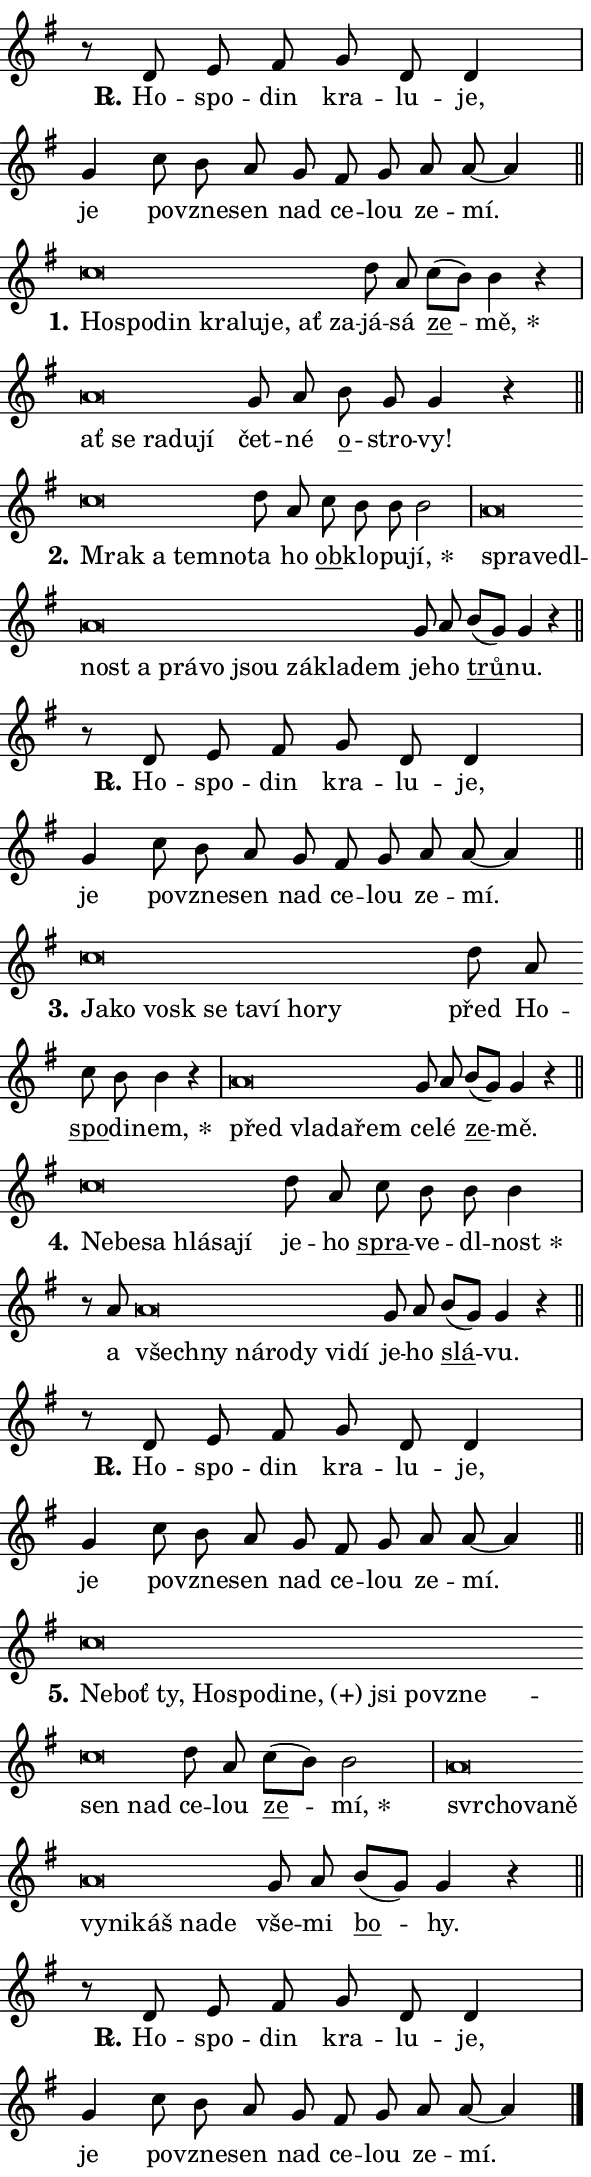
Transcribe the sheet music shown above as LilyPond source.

\version "2.24.0"
\header { tagline = "" }
\paper {
  indent = 0\cm
  top-margin = 0\cm
  right-margin = 0.13\cm % to fit lyric hyphens
  bottom-margin = 0\cm
  left-margin = 0\cm
  paper-width = 10\cm
  page-breaking = #ly:one-page-breaking
  system-system-spacing.basic-distance = #11
  score-system-spacing.basic-distance = #11
  ragged-last = ##f
}


%% Author: Thomas Morley
%% https://lists.gnu.org/archive/html/lilypond-user/2020-05/msg00002.html
#(define (line-position grob)
"Returns position of @var[grob} in current system:
   @code{'start}, if at first time-step
   @code{'end}, if at last time-step
   @code{'middle} otherwise
"
  (let* ((col (ly:item-get-column grob))
         (ln (ly:grob-object col 'left-neighbor))
         (rn (ly:grob-object col 'right-neighbor))
         (col-to-check-left (if (ly:grob? ln) ln col))
         (col-to-check-right (if (ly:grob? rn) rn col))
         (break-dir-left
           (and
             (ly:grob-property col-to-check-left 'non-musical #f)
             (ly:item-break-dir col-to-check-left)))
         (break-dir-right
           (and
             (ly:grob-property col-to-check-right 'non-musical #f)
             (ly:item-break-dir col-to-check-right))))
        (cond ((eqv? 1 break-dir-left) 'start)
              ((eqv? -1 break-dir-right) 'end)
              (else 'middle))))

#(define (tranparent-at-line-position vctor)
  (lambda (grob)
  "Relying on @code{line-position} select the relevant enry from @var{vctor}.
Used to determine transparency,"
    (case (line-position grob)
      ((end) (not (vector-ref vctor 0)))
      ((middle) (not (vector-ref vctor 1)))
      ((start) (not (vector-ref vctor 2))))))

noteHeadBreakVisibility =
#(define-music-function (break-visibility)(vector?)
"Makes @code{NoteHead}s transparent relying on @var{break-visibility}"
#{
  \override NoteHead.transparent =
    #(tranparent-at-line-position break-visibility)
#})

#(define delete-ledgers-for-transparent-note-heads
  (lambda (grob)
    "Reads whether a @code{NoteHead} is transparent.
If so this @code{NoteHead} is removed from @code{'note-heads} from
@var{grob}, which is supposed to be @code{LedgerLineSpanner}.
As a result ledgers are not printed for this @code{NoteHead}"
    (let* ((nhds-array (ly:grob-object grob 'note-heads))
           (nhds-list
             (if (ly:grob-array? nhds-array)
                 (ly:grob-array->list nhds-array)
                 '()))
           ;; Relies on the transparent-property being done before
           ;; Staff.LedgerLineSpanner.after-line-breaking is executed.
           ;; This is fragile ...
           (to-keep
             (remove
               (lambda (nhd)
                 (ly:grob-property nhd 'transparent #f))
               nhds-list)))
      ;; TODO find a better method to iterate over grob-arrays, similiar
      ;; to filter/remove etc for lists
      ;; For now rebuilt from scratch
      (set! (ly:grob-object grob 'note-heads)  '())
      (for-each
        (lambda (nhd)
          (ly:pointer-group-interface::add-grob grob 'note-heads nhd))
        to-keep))))

squashNotes = {
  \override NoteHead.X-extent = #'(-0.2 . 0.2)
  \override NoteHead.Y-extent = #'(-0.75 . 0)
  \override NoteHead.stencil =
    #(lambda (grob)
       (let ((pos (ly:grob-property grob 'staff-position)))
         (begin
           (if (< pos -7) (display "ERROR: Lower brevis then expected\n") (display ""))
           (if (<= pos -6) ly:text-interface::print ly:note-head::print))))
}
unSquashNotes = {
  \revert NoteHead.X-extent
  \revert NoteHead.Y-extent
  \revert NoteHead.stencil
}

hideNotes = \noteHeadBreakVisibility #begin-of-line-visible
unHideNotes = \noteHeadBreakVisibility #all-visible

% work-around for resetting accidentals
% https://lilypond.org/doc/v2.23/Documentation/notation/displaying-rhythms#unmetered-music
cadenzaMeasure = {
  \cadenzaOff
  \partial 1024 s1024
  \cadenzaOn
}

#(define-markup-command (accent layout props text) (markup?)
  "Underline accented syllable"
  (interpret-markup layout props
    #{\markup \override #'(offset . 4.3) \underline { #text }#}))

responsum = \markup \concat {
  "R" \hspace #-1.05 \path #0.1 #'((moveto 0 0.07) (lineto 0.9 0.8)) \hspace #0.05 "."
}

spaceSize = #0.6828661417322834 % exact space size for TeX Gyre Schola

\layout {
  \context {
    \Staff
    \remove "Time_signature_engraver"
    \override LedgerLineSpanner.after-line-breaking = #delete-ledgers-for-transparent-note-heads
  }
  \context {
    \Lyrics {
      \override LyricSpace.minimum-distance = \spaceSize
      \override LyricText.font-name = #"TeX Gyre Schola"
      \override LyricText.font-size = 1
      \override StanzaNumber.font-name = #"TeX Gyre Schola Bold"
      \override StanzaNumber.font-size = 1
    }
  }
  \context {
    \Score 
    \override NoteHead.text =
      #(lambda (grob) 
        (let ((pos (ly:grob-property grob 'staff-position)))
          #{\markup {
            \combine
              \halign #-0.55 \raise #(if (= pos -6) 0 0.5) \override #'(thickness . 2) \draw-line #'(3.2 . 0)
              \musicglyph "noteheads.sM1"
          }#}))
  }
}

% magnetic-lyrics.ily
%
%   written by
%     Jean Abou Samra <jean@abou-samra.fr>
%     Werner Lemberg <wl@gnu.org>
%
%   adapted by
%     Jiri Hon <jiri.hon@gmail.com>
%
% Version 2022-Apr-15

% https://www.mail-archive.com/lilypond-user@gnu.org/msg149350.html

#(define (Left_hyphen_pointer_engraver context)
   "Collect syllable-hyphen-syllable occurrences in lyrics and store
them in properties.  This engraver only looks to the left.  For
example, if the lyrics input is @code{foo -- bar}, it does the
following.

@itemize @bullet
@item
Set the @code{text} property of the @code{LyricHyphen} grob between
@q{foo} and @q{bar} to @code{foo}.

@item
Set the @code{left-hyphen} property of the @code{LyricText} grob with
text @q{foo} to the @code{LyricHyphen} grob between @q{foo} and
@q{bar}.
@end itemize

Use this auxiliary engraver in combination with the
@code{lyric-@/text::@/apply-@/magnetic-@/offset!} hook."
   (let ((hyphen #f)
         (text #f))
     (make-engraver
      (acknowledgers
       ((lyric-syllable-interface engraver grob source-engraver)
        (set! text grob)))
      (end-acknowledgers
       ((lyric-hyphen-interface engraver grob source-engraver)
        ;(when (not (grob::has-interface grob 'lyric-space-interface))
          (set! hyphen grob)));)
      ((stop-translation-timestep engraver)
       (when (and text hyphen)
         (ly:grob-set-object! text 'left-hyphen hyphen))
       (set! text #f)
       (set! hyphen #f)))))

#(define (lyric-text::apply-magnetic-offset! grob)
   "If the space between two syllables is less than the value in
property @code{LyricText@/.details@/.squash-threshold}, move the right
syllable to the left so that it gets concatenated with the left
syllable.

Use this function as a hook for
@code{LyricText@/.after-@/line-@/breaking} if the
@code{Left_@/hyphen_@/pointer_@/engraver} is active."
   (let ((hyphen (ly:grob-object grob 'left-hyphen #f)))
     (when hyphen
       (let ((left-text (ly:spanner-bound hyphen LEFT)))
         (when (grob::has-interface left-text 'lyric-syllable-interface)
           (let* ((common (ly:grob-common-refpoint grob left-text X))
                  (this-x-ext (ly:grob-extent grob common X))
                  (left-x-ext
                   (begin
                     ;; Trigger magnetism for left-text.
                     (ly:grob-property left-text 'after-line-breaking)
                     (ly:grob-extent left-text common X)))
                  ;; `delta` is the gap width between two syllables.
                  (delta (- (interval-start this-x-ext)
                            (interval-end left-x-ext)))
                  (details (ly:grob-property grob 'details))
                  (threshold (assoc-get 'squash-threshold details 0.2)))
             (when (< delta threshold)
               (let* (;; We have to manipulate the input text so that
                      ;; ligatures crossing syllable boundaries are not
                      ;; disabled.  For languages based on the Latin
                      ;; script this is essentially a beautification.
                      ;; However, for non-Western scripts it can be a
                      ;; necessity.
                      (lt (ly:grob-property left-text 'text))
                      (rt (ly:grob-property grob 'text))
                      (is-space (grob::has-interface hyphen 'lyric-space-interface))
                      (space (if is-space " " ""))
                      (extra-delta (if is-space spaceSize 0))
                      ;; Append new syllable.
                      (ltrt-space (if (and (string? lt) (string? rt))
                                (string-append lt space rt)
                                (make-concat-markup (list lt space rt))))
                      ;; Right-align `ltrt` to the right side.
                      (ltrt-space-markup (grob-interpret-markup
                               grob
                               (make-translate-markup
                                (cons (interval-length this-x-ext) 0)
                                (make-right-align-markup ltrt-space)))))
                 (begin
                   ;; Don't print `left-text`.
                   (ly:grob-set-property! left-text 'stencil #f)
                   ;; Set text and stencil (which holds all collected
                   ;; syllables so far) and shift it to the left.
                   (ly:grob-set-property! grob 'text ltrt-space)
                   (ly:grob-set-property! grob 'stencil ltrt-space-markup)
                   (ly:grob-translate-axis! grob (- (- delta extra-delta)) X))))))))))


#(define (lyric-hyphen::displace-bounds-first grob)
   ;; Make very sure this callback isn't triggered too early.
   (let ((left (ly:spanner-bound grob LEFT))
         (right (ly:spanner-bound grob RIGHT)))
     (ly:grob-property left 'after-line-breaking)
     (ly:grob-property right 'after-line-breaking)
     (ly:lyric-hyphen::print grob)))

squashThreshold = #0.4

\layout {
  \context {
    \Lyrics
    \consists #Left_hyphen_pointer_engraver
    \override LyricText.after-line-breaking =
      #lyric-text::apply-magnetic-offset!
    \override LyricHyphen.stencil = #lyric-hyphen::displace-bounds-first
    \override LyricText.details.squash-threshold = \squashThreshold
    \override LyricHyphen.minimum-distance = 0
    \override LyricHyphen.minimum-length = \squashThreshold
  }
}

squashText = \override LyricText.details.squash-threshold = 9999
unSquashText = \override LyricText.details.squash-threshold = \squashThreshold

leftText = \override LyricText.self-alignment-X = #LEFT
unLeftText = \revert LyricText.self-alignment-X

starOffset = #(lambda (grob) 
                (let ((x_offset (ly:self-alignment-interface::aligned-on-x-parent grob)))
                  (if (= x_offset 0) 0 (+ x_offset 1.2))))

star = #(define-music-function (syllable)(string?)
"Append star separator at the end of a syllable"
#{
  \once \override LyricText.X-offset = #starOffset
  \lyricmode { \markup {
    #syllable
    \override #'((font-name . "TeX Gyre Schola Bold")) \hspace #0.2 \lower #0.65 \larger "*"
  } }
#})

starAccent = #(define-music-function (syllable)(string?)
"Append star separator at the end of a syllable and make accent"
#{
  \once \override LyricText.X-offset = #starOffset
  \lyricmode { \markup {
    \accent #syllable
    \override #'((font-name . "TeX Gyre Schola Bold")) \hspace #0.2 \lower #0.65 \larger "*"
  } }
#})

breath = #(define-music-function (syllable)(string?)
"Append breathing indicator at the end of a syllable"
#{
  \lyricmode { \markup { #syllable "+" } }
#})

optionalBreath = #(define-music-function (syllable)(string?)
"Append optional breathing indicator at the end of a syllable"
#{
  \lyricmode { \markup { #syllable "(+)" } }
#})


\score {
    <<
        \new Voice = "melody" { \cadenzaOn \key g \major \relative { r8 d'8 e fis g d d4 \cadenzaMeasure \bar "|" g c8 b a g \bar "" fis g a a~ a4 \cadenzaMeasure \bar "||" \break } }
        \new Lyrics \lyricsto "melody" { \lyricmode { \set stanza = \responsum
Ho -- spo -- din kra -- lu -- je, je po -- vzne -- sen nad ce -- lou ze -- mí. } }
    >>
    \layout {}
}

\score {
    <<
        \new Voice = "melody" { \cadenzaOn \key g \major \relative { \squashNotes c''\breve*1/16 \hideNotes \breve*1/16 \bar "" \breve*1/16 \bar "" \breve*1/16 \bar "" \breve*1/16 \bar "" \breve*1/16 \bar "" \breve*1/16 \breve*1/16 \bar "" \unHideNotes \unSquashNotes d8 a \bar "" c[( b)] b4 r \cadenzaMeasure \bar "|" \squashNotes a\breve*1/16 \hideNotes \breve*1/16 \bar "" \breve*1/16 \bar "" \breve*1/16 \breve*1/16 \bar "" \unHideNotes \unSquashNotes g8 a \bar "" b g g4 r \cadenzaMeasure \bar "||" \break } }
        \new Lyrics \lyricsto "melody" { \lyricmode { \set stanza = "1."
\leftText Ho -- \squashText spo -- din kra -- lu -- je, ať za -- \unLeftText \unSquashText já -- sá \markup \accent ze -- \star mě, \leftText ať \squashText se ra -- du -- jí \unLeftText \unSquashText čet -- né \markup \accent o -- stro -- vy! } }
    >>
    \layout {}
}

\score {
    <<
        \new Voice = "melody" { \cadenzaOn \key g \major \relative { \squashNotes c''\breve*1/16 \hideNotes \breve*1/16 \bar "" \breve*1/16 \breve*1/16 \bar "" \unHideNotes \unSquashNotes d8 a \bar "" c b b b2 \cadenzaMeasure \bar "|" \squashNotes a\breve*1/16 \hideNotes \breve*1/16 \bar "" \breve*1/16 \bar "" \breve*1/16 \bar "" \breve*1/16 \bar "" \breve*1/16 \bar "" \breve*1/16 \bar "" \breve*1/16 \bar "" \breve*1/16 \bar "" \breve*1/16 \breve*1/16 \bar "" \unHideNotes \unSquashNotes g8 a \bar "" b[( g)] g4 r \cadenzaMeasure \bar "||" \break } }
        \new Lyrics \lyricsto "melody" { \lyricmode { \set stanza = "2."
\leftText Mrak \squashText a tem -- no -- \unLeftText \unSquashText ta ho \markup \accent ob -- klo -- pu -- \star jí, \leftText spra -- \squashText ve -- dl -- nost a prá -- vo jsou zá -- kla -- dem \unLeftText \unSquashText je -- ho \markup \accent trů -- nu. } }
    >>
    \layout {}
}

\score {
    <<
        \new Voice = "melody" { \cadenzaOn \key g \major \relative { r8 d'8 e fis g d d4 \cadenzaMeasure \bar "|" g c8 b a g \bar "" fis g a a~ a4 \cadenzaMeasure \bar "||" \break } }
        \new Lyrics \lyricsto "melody" { \lyricmode { \set stanza = \responsum
Ho -- spo -- din kra -- lu -- je, je po -- vzne -- sen nad ce -- lou ze -- mí. } }
    >>
    \layout {}
}

\score {
    <<
        \new Voice = "melody" { \cadenzaOn \key g \major \relative { \squashNotes c''\breve*1/16 \hideNotes \breve*1/16 \bar "" \breve*1/16 \bar "" \breve*1/16 \bar "" \breve*1/16 \bar "" \breve*1/16 \bar "" \breve*1/16 \breve*1/16 \bar "" \unHideNotes \unSquashNotes d8 a \bar "" c b b4 r \cadenzaMeasure \bar "|" \squashNotes a\breve*1/16 \hideNotes \breve*1/16 \bar "" \breve*1/16 \breve*1/16 \bar "" \unHideNotes \unSquashNotes g8 a \bar "" b[( g)] g4 r \cadenzaMeasure \bar "||" \break } }
        \new Lyrics \lyricsto "melody" { \lyricmode { \set stanza = "3."
\leftText Ja -- \squashText ko vosk se ta -- ví ho -- ry \unLeftText \unSquashText před Ho -- \markup \accent spo -- di -- \star nem, \leftText před \squashText vla -- da -- řem \unLeftText \unSquashText ce -- lé \markup \accent ze -- mě. } }
    >>
    \layout {}
}

\score {
    <<
        \new Voice = "melody" { \cadenzaOn \key g \major \relative { \squashNotes c''\breve*1/16 \hideNotes \breve*1/16 \bar "" \breve*1/16 \bar "" \breve*1/16 \bar "" \breve*1/16 \breve*1/16 \bar "" \unHideNotes \unSquashNotes d8 a \bar "" c b b b4 \cadenzaMeasure \bar "|" r8 a8 \squashNotes a\breve*1/16 \hideNotes \breve*1/16 \bar "" \breve*1/16 \bar "" \breve*1/16 \bar "" \breve*1/16 \bar "" \breve*1/16 \breve*1/16 \bar "" \unHideNotes \unSquashNotes g8 a \bar "" b[( g)] g4 r \cadenzaMeasure \bar "||" \break } }
        \new Lyrics \lyricsto "melody" { \lyricmode { \set stanza = "4."
\leftText Ne -- \squashText be -- sa hlá -- sa -- jí \unLeftText \unSquashText je -- ho \markup \accent spra -- ve -- dl -- \star nost a \leftText všech -- \squashText ny ná -- ro -- dy vi -- dí \unLeftText \unSquashText je -- ho \markup \accent slá -- vu. } }
    >>
    \layout {}
}

\score {
    <<
        \new Voice = "melody" { \cadenzaOn \key g \major \relative { r8 d'8 e fis g d d4 \cadenzaMeasure \bar "|" g c8 b a g \bar "" fis g a a~ a4 \cadenzaMeasure \bar "||" \break } }
        \new Lyrics \lyricsto "melody" { \lyricmode { \set stanza = \responsum
Ho -- spo -- din kra -- lu -- je, je po -- vzne -- sen nad ce -- lou ze -- mí. } }
    >>
    \layout {}
}

\score {
    <<
        \new Voice = "melody" { \cadenzaOn \key g \major \relative { \squashNotes c''\breve*1/16 \hideNotes \breve*1/16 \bar "" \breve*1/16 \bar "" \breve*1/16 \bar "" \breve*1/16 \bar "" \breve*1/16 \bar "" \breve*1/16 \bar "" \breve*1/16 \bar "" \breve*1/16 \bar "" \breve*1/16 \bar "" \breve*1/16 \breve*1/16 \bar "" \unHideNotes \unSquashNotes d8 a \bar "" c[( b)] b2 \cadenzaMeasure \bar "|" \squashNotes a\breve*1/16 \hideNotes \breve*1/16 \bar "" \breve*1/16 \bar "" \breve*1/16 \bar "" \breve*1/16 \bar "" \breve*1/16 \bar "" \breve*1/16 \bar "" \breve*1/16 \breve*1/16 \bar "" \unHideNotes \unSquashNotes g8 a \bar "" b[( g)] g4 r \cadenzaMeasure \bar "||" \break } }
        \new Lyrics \lyricsto "melody" { \lyricmode { \set stanza = "5."
\leftText Ne -- \squashText boť ty, Ho -- spo -- di -- \optionalBreath ne, jsi po -- vzne -- sen nad \unLeftText \unSquashText ce -- lou \markup \accent ze -- \star mí, \leftText svr -- \squashText cho -- va -- ně vy -- ni -- káš na -- de \unLeftText \unSquashText vše -- mi \markup \accent bo -- hy. } }
    >>
    \layout {}
}

\score {
    <<
        \new Voice = "melody" { \cadenzaOn \key g \major \relative { r8 d'8 e fis g d d4 \cadenzaMeasure \bar "|" g c8 b a g \bar "" fis g a a~ a4 \cadenzaMeasure \bar "||" \break } \bar "|." }
        \new Lyrics \lyricsto "melody" { \lyricmode { \set stanza = \responsum
Ho -- spo -- din kra -- lu -- je, je po -- vzne -- sen nad ce -- lou ze -- mí. } }
    >>
    \layout {}
}
